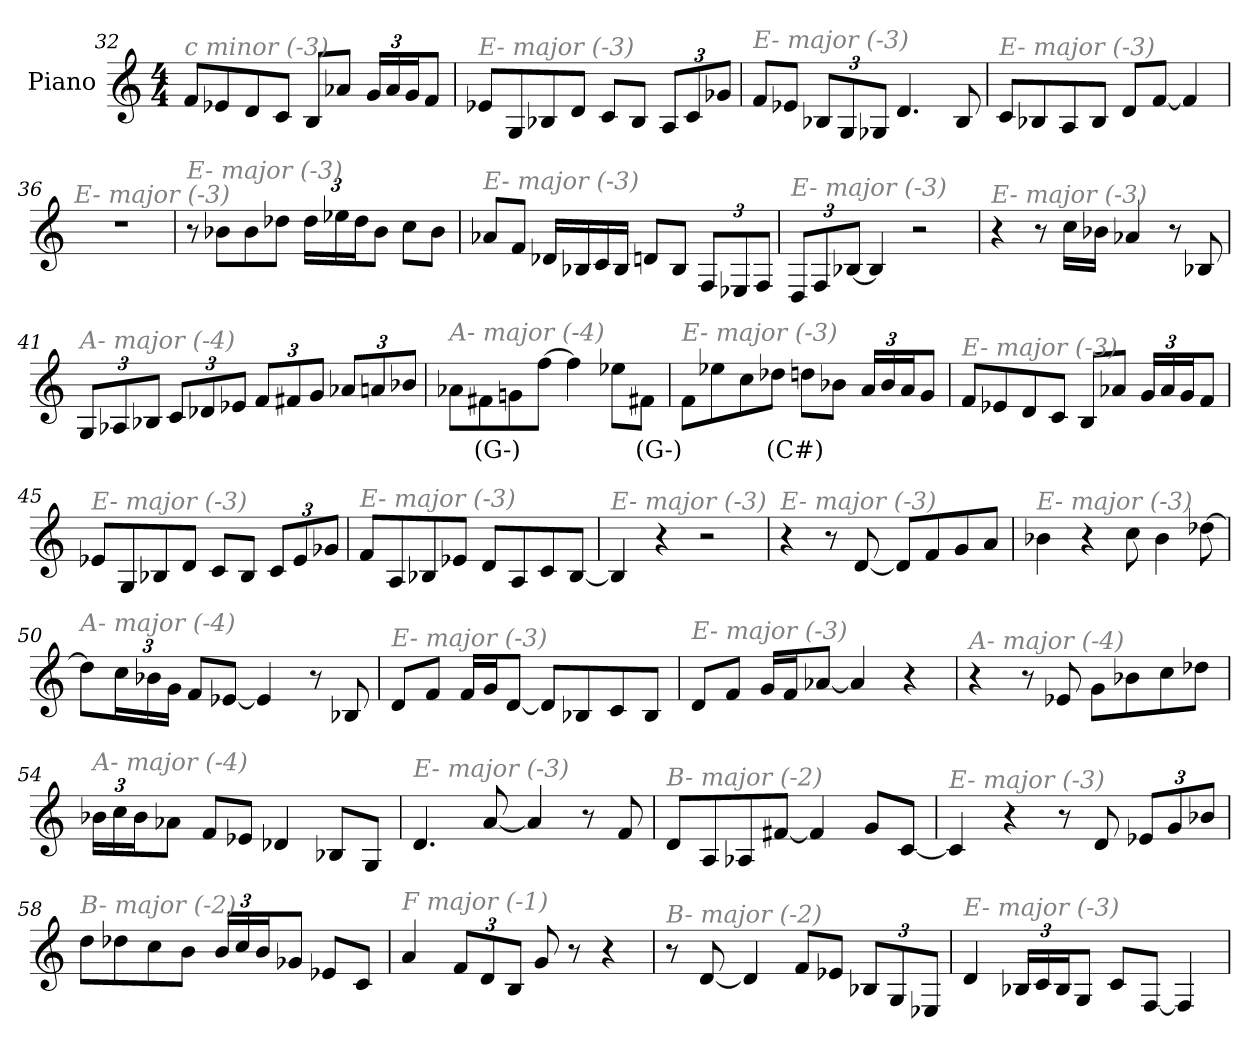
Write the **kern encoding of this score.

**kern	**text
*part1	*part1
*staff1	*staff1
*I"Piano	*
*I'Pno	*
!!LO:LB:g=z
*clefG2	*
*k[]	*
*M4/4	*
=32	=32
!LO:TX:i:color=#808080:t=c minor (-3)	!
8f/L	.
8e-X/	.
8d/	.
8c/J	.
8B/L	.
8a-X/J	.
*Xbrackettup	*
24g/LL	.
24a-/	.
24g/J	.
8f/J	.
=33	=33
!LO:TX:i:color=#808080:t=E- major (-3)	!
8e-X/L	.
8G/	.
8B-X/	.
8d/J	.
8c/L	.
8B-/J	.
12A/L	.
12c/	.
12g-X/J	.
=34	=34
!LO:TX:i:color=#808080:t=E- major (-3)	!
8f/L	.
8e-X/J	.
12B-X/L	.
12G/	.
12G-X/J	.
4.d/	.
8B-/	.
=35	=35
!LO:TX:i:color=#808080:t=E- major (-3)	!
8c/L	.
8B-X/	.
8A/	.
8B-/J	.
8d/L	.
[8f/J	.
4f/]	.
!!LO:LB:g=z
=36	=36
!LO:TX:i:color=#808080:t=E- major (-3)	!
1r	.
=37	=37
!LO:TX:i:color=#808080:t=E- major (-3)	!
8r	.
8b-X\L	.
8b-\	.
8dd-X\J	.
24dd-\LL	.
24ee-X\	.
24dd-\J	.
8b-\J	.
8cc\L	.
8b-\J	.
=38	=38
!LO:TX:i:color=#808080:t=E- major (-3)	!
8a-X/L	.
8f/J	.
16d-X/LL	.
16B-X/	.
16c/	.
16B-/JJ	.
8dn/L	.
8B-/J	.
12F/L	.
12E-X/	.
12F/J	.
=39	=39
!LO:TX:i:color=#808080:t=E- major (-3)	!
12D/L	.
12F/	.
[12B-X/J	.
4B-/]	.
2r	.
!!LO:PB:g=z
=40	=40
!LO:TX:i:color=#808080:t=E- major (-3)	!
4r	.
8r	.
16cc\LL	.
16b-X\JJ	.
4a-X/	.
8r	.
8B-X/	.
=41	=41
!LO:TX:i:color=#808080:t=A- major (-4)	!
12G/L	.
12A-X/	.
12B-X/J	.
12c/L	.
12d-X/	.
12e-X/J	.
12f/L	.
12f#X/	.
12g/J	.
12a-X/L	.
12an/	.
12b-X/J	.
=42	=42
!LO:TX:i:color=#808080:t=A- major (-4)	!
8a-X\L	.
8f#Xi\	(G-)
8gn\	.
[8ff\J	.
4ff\]	.
8ee-X\L	.
8f#Xi\J	(G-)
!!LO:LB:g=z
=43	=43
!LO:TX:i:color=#808080:t=E- major (-3)	!
8f\L	.
8ee-X\	.
8cc\	.
8dd-Xi\J	(C#)
8dd\L	.
8b-X\J	.
24a/LL	.
24b-/	.
24a/J	.
8g/J	.
=44	=44
!LO:TX:i:color=#808080:t=E- major (-3)	!
8f/L	.
8e-X/	.
8d/	.
8c/J	.
8B/L	.
8a-X/J	.
24g/LL	.
24a-/	.
24g/J	.
8f/J	.
=45	=45
!LO:TX:i:color=#808080:t=E- major (-3)	!
8e-X/L	.
8G/	.
8B-X/	.
8d/J	.
8c/L	.
8B-/J	.
12c/L	.
12e-/	.
12g-X/J	.
!!LO:LB:g=z
=46	=46
!LO:TX:i:color=#808080:t=E- major (-3)	!
8f/L	.
8A/	.
8B-X/	.
8e-X/J	.
8d/L	.
8A/	.
8c/	.
[8B-/J	.
=47	=47
!LO:TX:i:color=#808080:t=E- major (-3)	!
4B-/]	.
4r	.
2r	.
=48	=48
!LO:TX:i:color=#808080:t=E- major (-3)	!
4r	.
8r	.
[8d/	.
8d/L]	.
8f/	.
8g/	.
8a/J	.
=49	=49
!LO:TX:i:color=#808080:t=E- major (-3)	!
4b-X\	.
4r	.
8cc\	.
4b-\	.
[8dd-X\	.
=50	=50
!LO:TX:i:color=#808080:t=A- major (-4)	!
8dd-\L]	.
24cc\L	.
24b-X\	.
24g\JJ	.
8f/L	.
[8e-X/J	.
4e-/]	.
8r	.
8B-X/	.
!!LO:LB:g=z
=51	=51
!LO:TX:i:color=#808080:t=E- major (-3)	!
8d/L	.
8f/J	.
16f/LL	.
16g/J	.
[8d/J	.
8d/L]	.
8B-X/	.
8c/	.
8B-/J	.
=52	=52
!LO:TX:i:color=#808080:t=E- major (-3)	!
8d/L	.
8f/J	.
16g/LL	.
16f/J	.
[8a-X/J	.
4a-/]	.
4r	.
=53	=53
!LO:TX:i:color=#808080:t=A- major (-4)	!
4r	.
8r	.
8e-X/	.
8g\L	.
8b-X\	.
8cc\	.
8dd-X\J	.
=54	=54
!LO:TX:i:color=#808080:t=A- major (-4)	!
24b-X\LL	.
24cc\	.
24b-\J	.
8a-X\J	.
8f/L	.
8e-X/J	.
4d-X/	.
8B-X/L	.
8G/J	.
!!LO:LB:g=z
=55	=55
!LO:TX:i:color=#808080:t=E- major (-3)	!
4.d/	.
[8a/	.
4a/]	.
8r	.
8f/	.
=56	=56
!LO:TX:i:color=#808080:t=B- major (-2)	!
8d/L	.
8A/	.
8A-X/	.
[8f#X/J	.
4f#/]	.
8g/L	.
[8c/J	.
=57	=57
!LO:TX:i:color=#808080:t=E- major (-3)	!
4c/]	.
4r	.
8r	.
8d/	.
12e-X/L	.
12g/	.
12b-X/J	.
=58	=58
!LO:TX:i:color=#808080:t=B- major (-2)	!
8dd\L	.
8dd-X\	.
8cc\	.
8b\J	.
24b/LL	.
24cc/	.
24b/J	.
8g-X/J	.
8e-X/L	.
8c/J	.
!!LO:LB:g=z
=59	=59
!LO:TX:i:color=#808080:t=F major (-1)	!
4a/	.
12f/L	.
12d/	.
12B/J	.
8g/	.
8r	.
4r	.
=60	=60
!LO:TX:i:color=#808080:t=B- major (-2)	!
8r	.
[8d/	.
4d/]	.
8f/L	.
8e-X/J	.
12B-X/L	.
12G/	.
12E-X/J	.
=61	=61
!LO:TX:i:color=#808080:t=E- major (-3)	!
4d/	.
24B-X/LL	.
24c/	.
24B-/J	.
8G/J	.
8c/L	.
[8F/J	.
4F/]	.
=	=
*-	*-
